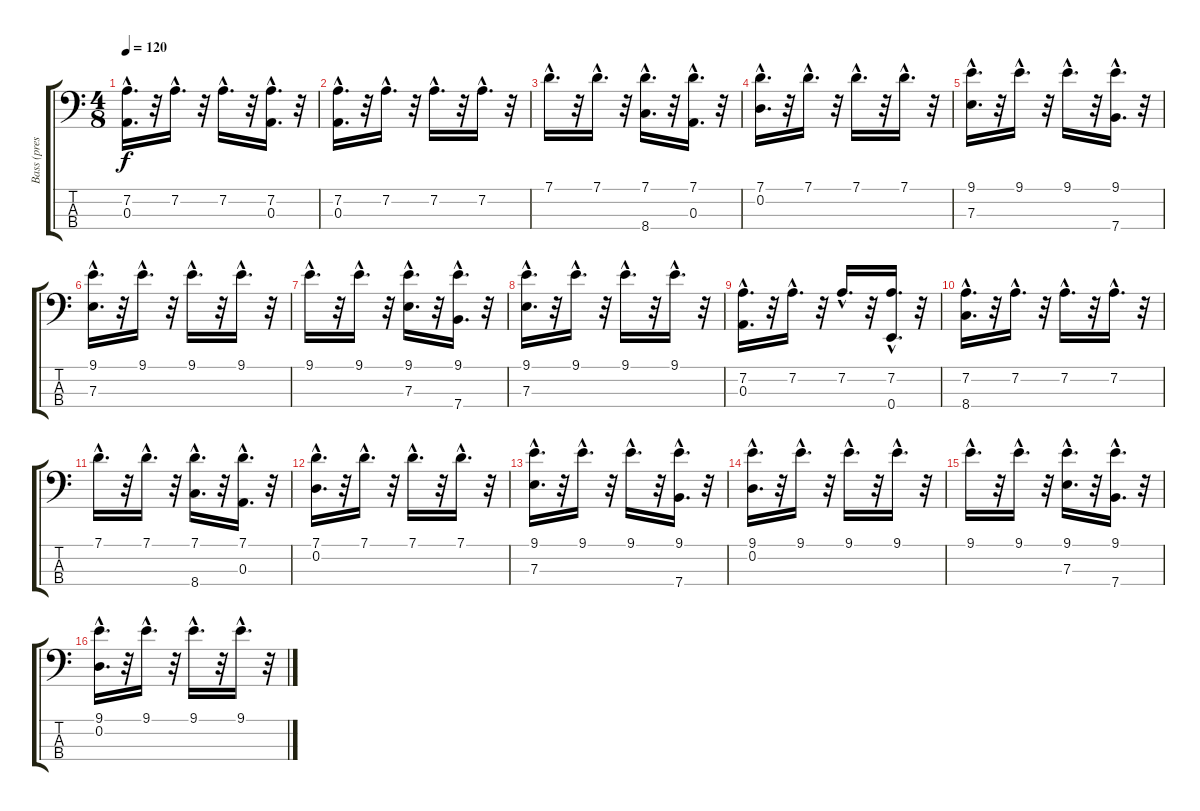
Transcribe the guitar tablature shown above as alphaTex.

\track ("Bass (pressure)" "Bass (pres") {instrument fretlessbass}
\staff {score tabs}
\tuning (G2 D2 A1 E1) {hide}
\ts (4 8)
\tempo 120
\clef f4
\ks c
(7.2{hac} 0.3).16{d dy f} r.32 7.2{hac}.16{d} r.32 7.2{hac}.16{d} r.32 (7.2{hac} 0.3).16{d} r.32 |
(7.2{hac} 0.3).16{d} r.32 7.2{hac}.16{d} r.32 7.2{hac}.16{d} r.32 7.2{hac}.16{d} r.32 |
7.1{hac}.16{d} r.32 7.1{hac}.16{d} r.32 (7.1{hac} 8.4).16{d} r.32 (7.1{hac} 0.3).16{d} r.32 |
(7.1{hac} 0.2).16{d} r.32 7.1{hac}.16{d} r.32 7.1{hac}.16{d} r.32 7.1{hac}.16{d} r.32 |
(9.1{hac} 7.3).16{d} r.32 9.1{hac}.16{d} r.32 9.1{hac}.16{d} r.32 (9.1{hac} 7.4).16{d} r.32 |
(9.1{hac} 7.3).16{d} r.32 9.1{hac}.16{d} r.32 9.1{hac}.16{d} r.32 9.1{hac}.16{d} r.32 |
9.1{hac}.16{d} r.32 9.1{hac}.16{d} r.32 (9.1{hac} 7.3).16{d} r.32 (9.1{hac} 7.4).16{d} r.32 |
(9.1{hac} 7.3).16{d} r.32 9.1{hac}.16{d} r.32 9.1{hac}.16{d} r.32 9.1{hac}.16{d} r.32 |
(7.2{hac} 0.3).16{d} r.32 7.2{hac}.16{d} r.32 7.2{hac}.16{d} r.32 (7.2{hac} 0.4).16{d} r.32 |
(7.2{hac} 8.4).16{d} r.32 7.2{hac}.16{d} r.32 7.2{hac}.16{d} r.32 7.2{hac}.16{d} r.32 |
7.1{hac}.16{d} r.32 7.1{hac}.16{d} r.32 (7.1{hac} 8.4).16{d} r.32 (7.1{hac} 0.3).16{d} r.32 |
(7.1{hac} 0.2).16{d} r.32 7.1{hac}.16{d} r.32 7.1{hac}.16{d} r.32 7.1{hac}.16{d} r.32 |
(9.1{hac} 7.3).16{d} r.32 9.1{hac}.16{d} r.32 9.1{hac}.16{d} r.32 (9.1{hac} 7.4).16{d} r.32 |
(9.1{hac} 0.2).16{d} r.32 9.1{hac}.16{d} r.32 9.1{hac}.16{d} r.32 9.1{hac}.16{d} r.32 |
9.1{hac}.16{d} r.32 9.1{hac}.16{d} r.32 (9.1{hac} 7.3).16{d} r.32 (9.1{hac} 7.4).16{d} r.32 |
(9.1{hac} 0.2).16{d} r.32 9.1{hac}.16{d} r.32 9.1{hac}.16{d} r.32 9.1{hac}.16{d} r.32
